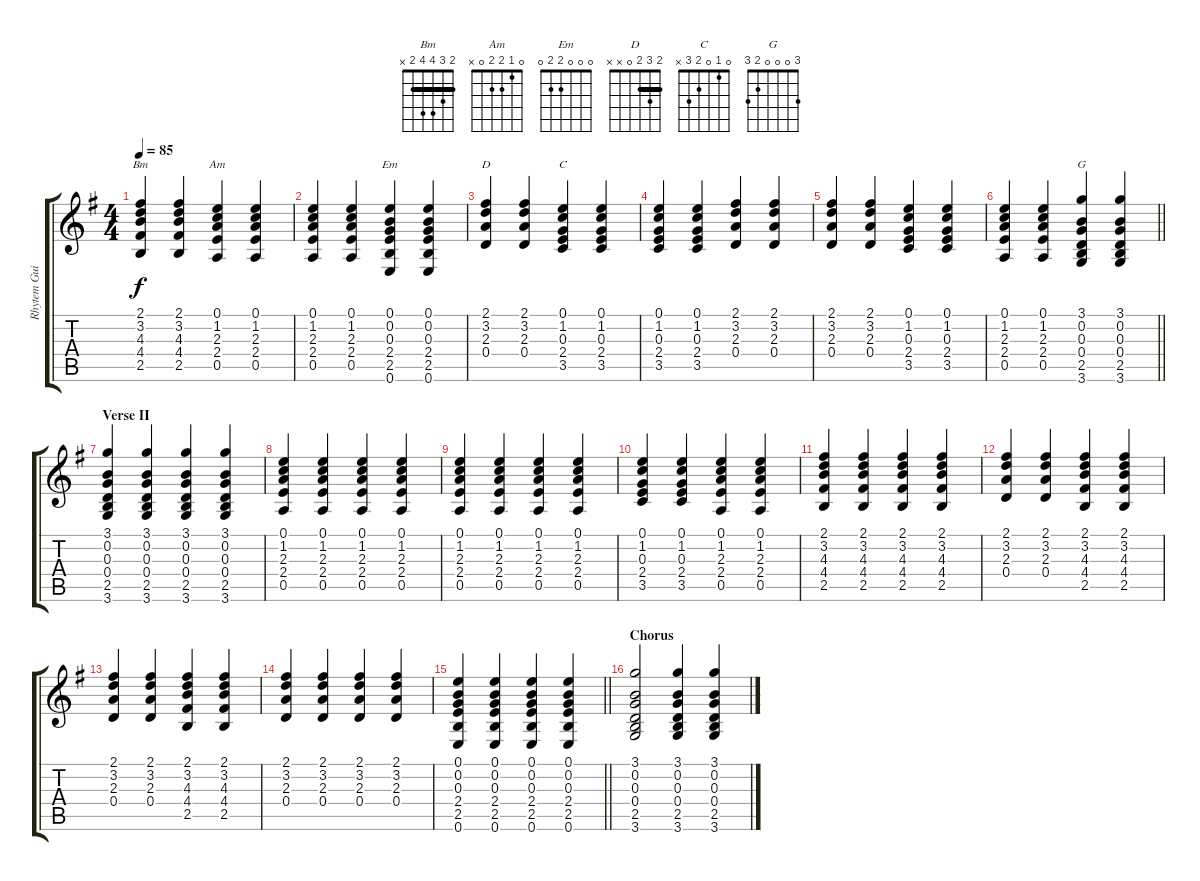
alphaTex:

\track ("Rhytem Guitar" "Rhytem Gui") {instrument acousticguitarsteel}
\staff {score tabs}
\tuning (E4 B3 G3 D3 A2 E2) {hide}
\chord ("Bm" 2 3 4 4 2 x) {barre 2}
\chord ("Am" 0 1 2 2 0 x)
\chord ("Em" 0 0 0 2 2 0)
\chord ("D" 2 3 2 0 x x) {barre 2}
\chord ("C" 0 1 0 2 3 x)
\chord ("G" 3 0 0 0 2 3)
\ts (4 4)
\tempo 85
\clef g2
\ks g
(2.1 3.2 4.3 4.4 2.5).4{ch "Bm" dy f} (2.1 3.2 4.3 4.4 2.5).4 (0.1 1.2 2.3 2.4 0.5).4{ch "Am"} (0.1 1.2 2.3 2.4 0.5).4 |
(0.1 1.2 2.3 2.4 0.5).4 (0.1 1.2 2.3 2.4 0.5).4 (0.1 0.2 0.3 2.4 2.5 0.6).4{ch "Em"} (0.1 0.2 0.3 2.4 2.5 0.6).4 |
(2.1 3.2 2.3 0.4).4{ch "D"} (2.1 3.2 2.3 0.4).4 (0.1 1.2 0.3 2.4 3.5).4{ch "C"} (0.1 1.2 0.3 2.4 3.5).4 |
(0.1 1.2 0.3 2.4 3.5).4 (0.1 1.2 0.3 2.4 3.5).4 (2.1 3.2 2.3 0.4).4 (2.1 3.2 2.3 0.4).4 |
(2.1 3.2 2.3 0.4).4 (2.1 3.2 2.3 0.4).4 (0.1 1.2 0.3 2.4 3.5).4 (0.1 1.2 0.3 2.4 3.5).4 |
\barLineRight lightlight
(0.1 1.2 2.3 2.4 0.5).4 (0.1 1.2 2.3 2.4 0.5).4 (3.1 0.2 0.3 0.4 2.5 3.6).4{ch "G"} (3.1 0.2 0.3 0.4 2.5 3.6).4 |
\section ("" "Verse II")
(3.1 0.2 0.3 0.4 2.5 3.6).4 (3.1 0.2 0.3 0.4 2.5 3.6).4 (3.1 0.2 0.3 0.4 2.5 3.6).4 (3.1 0.2 0.3 0.4 2.5 3.6).4 |
(0.1 1.2 2.3 2.4 0.5).4 (0.1 1.2 2.3 2.4 0.5).4 (0.1 1.2 2.3 2.4 0.5).4 (0.1 1.2 2.3 2.4 0.5).4 |
(0.1 1.2 2.3 2.4 0.5).4 (0.1 1.2 2.3 2.4 0.5).4 (0.1 1.2 2.3 2.4 0.5).4 (0.1 1.2 2.3 2.4 0.5).4 |
(0.1 1.2 0.3 2.4 3.5).4 (0.1 1.2 0.3 2.4 3.5).4 (0.1 1.2 2.3 2.4 0.5).4 (0.1 1.2 2.3 2.4 0.5).4 |
(2.1 3.2 4.3 4.4 2.5).4 (2.1 3.2 4.3 4.4 2.5).4 (2.1 3.2 4.3 4.4 2.5).4 (2.1 3.2 4.3 4.4 2.5).4 |
(2.1 3.2 2.3 0.4).4 (2.1 3.2 2.3 0.4).4 (2.1 3.2 4.3 4.4 2.5).4 (2.1 3.2 4.3 4.4 2.5).4 |
(2.1 3.2 2.3 0.4).4 (2.1 3.2 2.3 0.4).4 (2.1 3.2 4.3 4.4 2.5).4 (2.1 3.2 4.3 4.4 2.5).4 |
(2.1 3.2 2.3 0.4).4 (2.1 3.2 2.3 0.4).4 (2.1 3.2 2.3 0.4).4 (2.1 3.2 2.3 0.4).4 |
\barLineRight lightlight
(0.1 0.2 0.3 2.4 2.5 0.6).4 (0.1 0.2 0.3 2.4 2.5 0.6).4 (0.1 0.2 0.3 2.4 2.5 0.6).4 (0.1 0.2 0.3 2.4 2.5 0.6).4 |
\section ("" "Chorus")
(3.1 0.2 0.3 0.4 2.5 3.6).2 (3.1 0.2 0.3 0.4 2.5 3.6).4 (3.1 0.2 0.3 0.4 2.5 3.6).4
